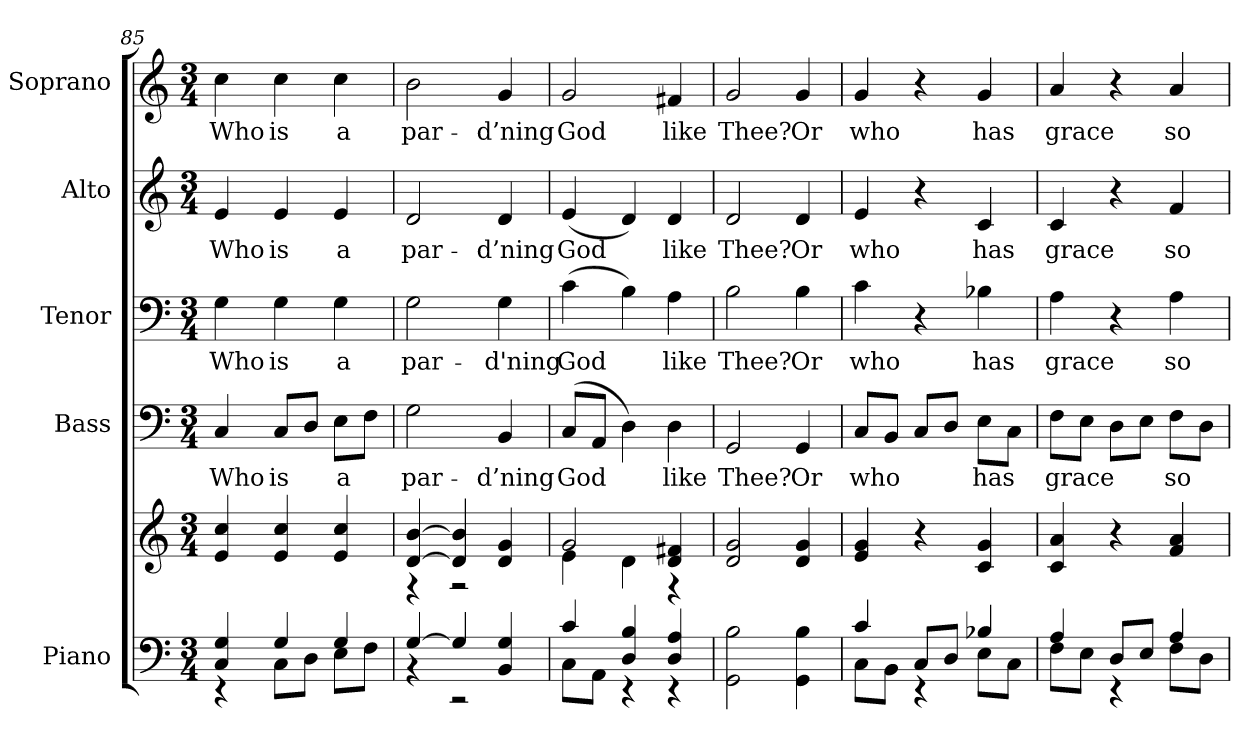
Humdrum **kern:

**kern	**kern	**kern	**text	**kern	**text	**kern	**text	**kern	**text
*part5	*part5	*part4	*part4	*part3	*part3	*part2	*part2	*part1	*part1
*staff6	*staff5	*staff4	*staff4	*staff3	*staff3	*staff2	*staff2	*staff1	*staff1
*I"Piano	*	*I"Bass	*	*I"Tenor	*	*I"Alto	*	*I"Soprano	*
*I'Pno.	*	*I'B.	*	*I'T.	*	*I'A.	*	*I'S.	*
*clefF4	*clefG2	*clefF4	*	*clefF4	*	*clefG2	*	*clefG2	*
*k[]	*k[]	*k[]	*	*k[]	*	*k[]	*	*k[]	*
*C:	*C:	*C:	*	*C:	*	*C:	*	*C:	*
*M3/4	*M3/4	*M3/4	*	*M3/4	*	*M3/4	*	*M3/4	*
=85	=85	=85	=85	=85	=85	=85	=85	=85	=85
*^	*	*	*	*	*	*	*	*	*
!	!	!	!	!LO:LY:b:color=#000000	!	!	!	!	!	!
!	!	!	!	!	!	!LO:LY:b:color=#000000	!	!	!	!
!	!	!	!	!	!	!	!	!LO:LY:b:color=#000000	!	!
!	!	!	!	!	!	!	!	!	!	!LO:LY:b:color=#000000
4Ci/ 4Gi	4r	4ei/ 4cci	4Ci/	Who	4Gi\	Who	4ei/	Who	4cci\	Who
!	!	!	!	!LO:LY:b:color=#000000	!	!	!	!	!	!
!	!	!	!	!	!	!LO:LY:b:color=#000000	!	!	!	!
!	!	!	!	!	!	!	!	!LO:LY:b:color=#000000	!	!
!	!	!	!	!	!	!	!	!	!	!LO:LY:b:color=#000000
4Gi/	8Ci\L	4ei/ 4cci	8Ci/L	is	4Gi\	is	4ei/	is	4cci\	is
.	8Di\J	.	8Di/J	.	.	.	.	.	.	.
!	!	!	!	!LO:LY:b:color=#000000	!	!	!	!	!	!
!	!	!	!	!	!	!LO:LY:b:color=#000000	!	!	!	!
!	!	!	!	!	!	!	!	!LO:LY:b:color=#000000	!	!
!	!	!	!	!	!	!	!	!	!	!LO:LY:b:color=#000000
4Gi/	8Ei\L	4ei/ 4cci	8Ei\L	a	4Gi\	a	4ei/	a	4cci\	a
.	8Fi\J	.	8Fi\J	.	.	.	.	.	.	.
=86	=86	=86	=86	=86	=86	=86	=86	=86	=86	=86
*	*	*^	*	*	*	*	*	*	*	*
!	!	!	!	!	!LO:LY:b:color=#000000	!	!	!	!	!	!
!	!	!	!	!	!	!	!LO:LY:b:color=#000000	!	!	!	!
!	!	!	!	!	!	!	!	!	!LO:LY:b:color=#000000	!	!
!	!	!	!	!	!	!	!	!	!	!	!LO:LY:b:color=#000000
[>4Gi/	4r	[>4di/ [>4bi	4r	2Gi\	par-	2Gi\	par-	2di/	par-	2bi\	par-
4Gi/]	2r	4di/] 4bi]	2r	.	.	.	.	.	.	.	.
!	!	!	!	!	!LO:LY:b:color=#000000	!	!	!	!	!	!
!	!	!	!	!	!	!	!LO:LY:b:color=#000000	!	!	!	!
!	!	!	!	!	!	!	!	!	!LO:LY:b:color=#000000	!	!
!	!	!	!	!	!	!	!	!	!	!	!LO:LY:b:color=#000000
4BBi/ 4Gi	.	4di/ 4gi	.	4BBi/	-d’ning	4Gi\	-d'ning	4di/	-d’ning	4gi/	-d’ning
!!LO:PB:g=z
=87	=87	=87	=87	=87	=87	=87	=87	=87	=87	=87	=87
!	!	!	!	!	!LO:LY:b:color=#000000	!	!	!	!	!	!
!	!	!	!	!	!	!	!LO:LY:b:color=#000000	!	!	!	!
!	!	!	!	!	!	!	!	!	!LO:LY:b:color=#000000	!	!
!	!	!	!	!	!	!	!	!	!	!	!LO:LY:b:color=#000000
4ci/	8Ci\L	2gi/	4ei\	(8Ci/L	God	(4ci\	God	(4ei/	God	2gi/	God
.	8AAi\J	.	.	8AAi/J	.	.	.	.	.	.	.
4Di/ 4Bi	4r	.	4di\	4Di\)	.	4Bi\)	.	4di/)	.	.	.
!	!	!	!	!	!LO:LY:b:color=#000000	!	!	!	!	!	!
!	!	!	!	!	!	!	!LO:LY:b:color=#000000	!	!	!	!
!	!	!	!	!	!	!	!	!	!LO:LY:b:color=#000000	!	!
!	!	!	!	!	!	!	!	!	!	!	!LO:LY:b:color=#000000
4Di/ 4Ai	4r	4di/ 4f#Xi	4r	4Di\	like	4Ai\	like	4di/	like	4f#Xi/	like
*v	*v	*	*	*	*	*	*	*	*	*	*
*	*v	*v	*	*	*	*	*	*	*	*
=88	=88	=88	=88	=88	=88	=88	=88	=88	=88
*^	*^	*	*	*	*	*	*	*	*
!	!	!	!	!	!LO:LY:b:color=#000000	!	!	!	!	!	!
*v	*v	*	*	*	*	*	*	*	*	*	*
*	*v	*v	*	*	*	*	*	*	*	*
*^	*^	*	*	*	*	*	*	*	*
!	!	!	!	!	!	!	!LO:LY:b:color=#000000	!	!	!	!
*v	*v	*	*	*	*	*	*	*	*	*	*
*	*v	*v	*	*	*	*	*	*	*	*
*^	*^	*	*	*	*	*	*	*	*
!	!	!	!	!	!	!	!	!	!LO:LY:b:color=#000000	!	!
*v	*v	*	*	*	*	*	*	*	*	*	*
*	*v	*v	*	*	*	*	*	*	*	*
*^	*^	*	*	*	*	*	*	*	*
!	!	!	!	!	!	!	!	!	!	!	!LO:LY:b:color=#000000
*v	*v	*	*	*	*	*	*	*	*	*	*
*	*v	*v	*	*	*	*	*	*	*	*
2GGi\ 2Bi	2di/ 2gi	2GGi/	Thee?	2Bi\	Thee?	2di/	Thee?	2gi/	Thee?
!	!	!	!LO:LY:b:color=#000000	!	!	!	!	!	!
!	!	!	!	!	!LO:LY:b:color=#000000	!	!	!	!
!	!	!	!	!	!	!	!LO:LY:b:color=#000000	!	!
!	!	!	!	!	!	!	!	!	!LO:LY:b:color=#000000
4GGi\ 4Bi	4di/ 4gi	4GGi/	Or	4Bi\	Or	4di/	Or	4gi/	Or
=89	=89	=89	=89	=89	=89	=89	=89	=89	=89
*^	*	*	*	*	*	*	*	*	*
!	!	!	!	!LO:LY:b:color=#000000	!	!	!	!	!	!
!	!	!	!	!	!	!LO:LY:b:color=#000000	!	!	!	!
!	!	!	!	!	!	!	!	!LO:LY:b:color=#000000	!	!
!	!	!	!	!	!	!	!	!	!	!LO:LY:b:color=#000000
4ci/	8Ci\L	4ei/ 4gi	8Ci/L	who	4ci\	who	4ei/	who	4gi/	who
.	8BBi\J	.	8BBi/J	.	.	.	.	.	.	.
8Ci/L	4r	4r	8Ci/L	.	4r	.	4r	.	4r	.
8Di/J	.	.	8Di/J	.	.	.	.	.	.	.
!	!	!	!	!LO:LY:b:color=#000000	!	!	!	!	!	!
!	!	!	!	!	!	!LO:LY:b:color=#000000	!	!	!	!
!	!	!	!	!	!	!	!	!LO:LY:b:color=#000000	!	!
!	!	!	!	!	!	!	!	!	!	!LO:LY:b:color=#000000
4B-Xi/	8Ei\L	4ci/ 4gi	8Ei\L	has	4B-Xi\	has	4ci/	has	4gi/	has
.	8Ci\J	.	8Ci\J	.	.	.	.	.	.	.
!!LO:PB:g=z
=90	=90	=90	=90	=90	=90	=90	=90	=90	=90	=90
!	!	!	!	!LO:LY:b:color=#000000	!	!	!	!	!	!
!	!	!	!	!	!	!LO:LY:b:color=#000000	!	!	!	!
!	!	!	!	!	!	!	!	!LO:LY:b:color=#000000	!	!
!	!	!	!	!	!	!	!	!	!	!LO:LY:b:color=#000000
4Ai/	8Fi\L	4ci/ 4ai	8Fi\L	grace	4Ai\	grace	4ci/	grace	4ai/	grace
.	8Ei\J	.	8Ei\J	.	.	.	.	.	.	.
8Di/L	4r	4r	8Di\L	.	4r	.	4r	.	4r	.
8Ei/J	.	.	8Ei\J	.	.	.	.	.	.	.
!	!	!	!	!LO:LY:b:color=#000000	!	!	!	!	!	!
!	!	!	!	!	!	!LO:LY:b:color=#000000	!	!	!	!
!	!	!	!	!	!	!	!	!LO:LY:b:color=#000000	!	!
!	!	!	!	!	!	!	!	!	!	!LO:LY:b:color=#000000
4Ai/	8Fi\L	4fi/ 4ai	8Fi\L	so	4Ai\	so	4fi/	so	4ai/	so
.	8Di\J	.	8Di\J	.	.	.	.	.	.	.
*v	*v	*	*	*	*	*	*	*	*	*
=	=	=	=	=	=	=	=	=	=
*-	*-	*-	*-	*-	*-	*-	*-	*-	*-
